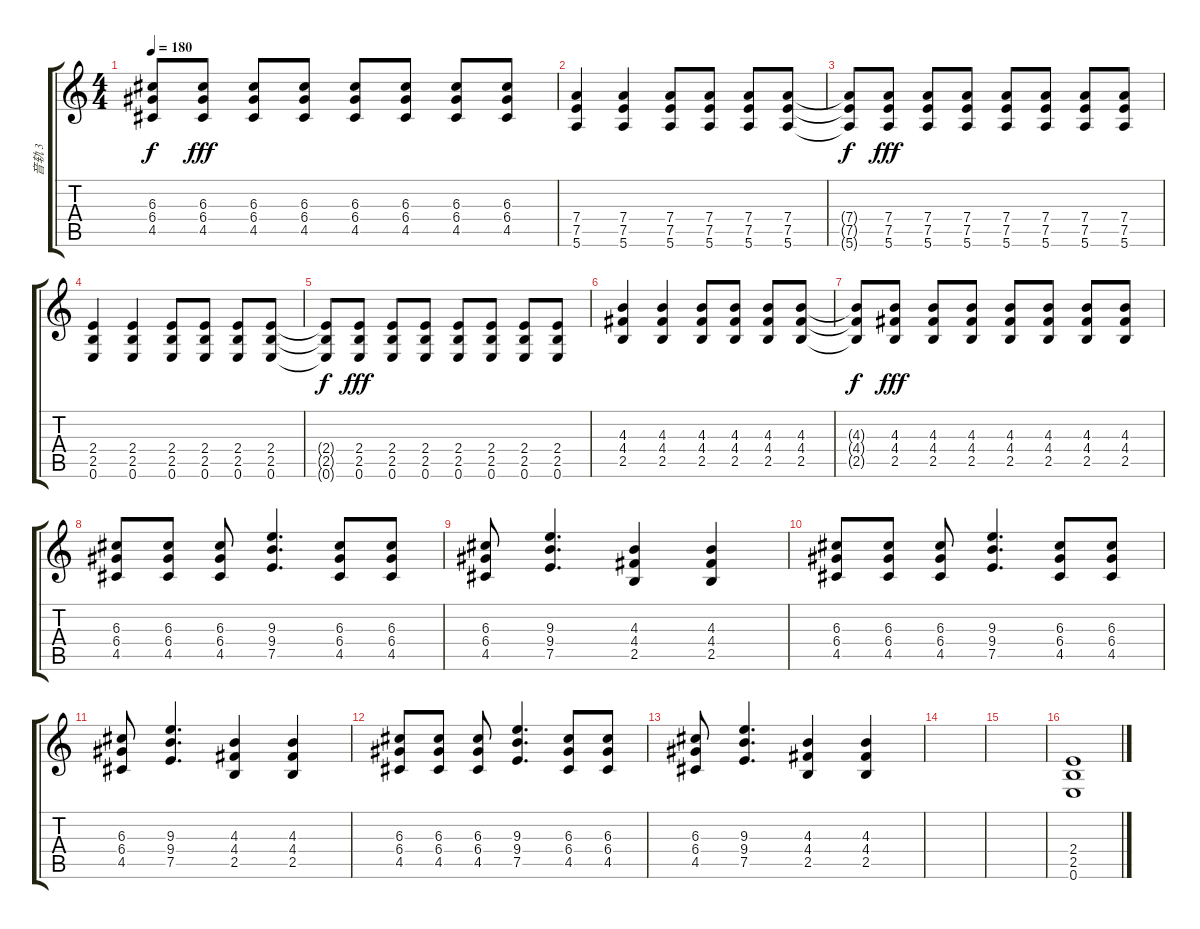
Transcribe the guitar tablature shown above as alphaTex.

\track ("音轨 3" "音轨 3") {instrument overdrivenguitar}
\staff {score tabs}
\tuning (E4 B3 G3 D3 A2 E2) {hide}
\ts (4 4)
\tempo 180
\clef g2
\ks c
(6.3{t} 6.4{t} 4.5{t}).8{dy f} (6.3 6.4 4.5).8{dy fff} (6.3 6.4 4.5).8 (6.3 6.4 4.5).8 (6.3 6.4 4.5).8 (6.3 6.4 4.5).8 (6.3 6.4 4.5).8 (6.3 6.4 4.5).8 |
(7.4 7.5 5.6).4 (7.4 7.5 5.6).4 (7.4 7.5 5.6).8 (7.4 7.5 5.6).8 (7.4 7.5 5.6).8 (7.4 7.5 5.6).8 |
(7.4{t} 7.5{t} 5.6{t}).8{dy f} (7.4 7.5 5.6).8{dy fff} (7.4 7.5 5.6).8 (7.4 7.5 5.6).8 (7.4 7.5 5.6).8 (7.4 7.5 5.6).8 (7.4 7.5 5.6).8 (7.4 7.5 5.6).8 |
(2.4 2.5 0.6).4 (2.4 2.5 0.6).4 (2.4 2.5 0.6).8 (2.4 2.5 0.6).8 (2.4 2.5 0.6).8 (2.4 2.5 0.6).8 |
(2.4{t} 2.5{t} 0.6{t}).8{dy f} (2.4 2.5 0.6).8{dy fff} (2.4 2.5 0.6).8 (2.4 2.5 0.6).8 (2.4 2.5 0.6).8 (2.4 2.5 0.6).8 (2.4 2.5 0.6).8 (2.4 2.5 0.6).8 |
(4.3 4.4 2.5).4 (4.3 4.4 2.5).4 (4.3 4.4 2.5).8 (4.3 4.4 2.5).8 (4.3 4.4 2.5).8 (4.3 4.4 2.5).8 |
(4.3{t} 4.4{t} 2.5{t}).8{dy f} (4.3 4.4 2.5).8{dy fff} (4.3 4.4 2.5).8 (4.3 4.4 2.5).8 (4.3 4.4 2.5).8 (4.3 4.4 2.5).8 (4.3 4.4 2.5).8 (4.3 4.4 2.5).8 |
(6.3 6.4 4.5).8 (6.3 6.4 4.5).8 (6.3 6.4 4.5).8 (9.3 9.4 7.5).4{d} (6.3 6.4 4.5).8 (6.3 6.4 4.5).8 |
(6.3 6.4 4.5).8 (9.3 9.4 7.5).4{d} (4.3 4.4 2.5).4 (4.3 4.4 2.5).4{txt ""} |
(6.3 6.4 4.5).8 (6.3 6.4 4.5).8 (6.3 6.4 4.5).8 (9.3 9.4 7.5).4{d} (6.3 6.4 4.5).8 (6.3 6.4 4.5).8 |
(6.3 6.4 4.5).8 (9.3 9.4 7.5).4{d} (4.3 4.4 2.5).4 (4.3 4.4 2.5).4 |
(6.3 6.4 4.5).8 (6.3 6.4 4.5).8 (6.3 6.4 4.5).8 (9.3 9.4 7.5).4{d} (6.3 6.4 4.5).8 (6.3 6.4 4.5).8 |
(6.3 6.4 4.5).8 (9.3 9.4 7.5).4{d} (4.3 4.4 2.5).4 (4.3 4.4 2.5).4 |
|
|
(2.4 2.5 0.6).1
